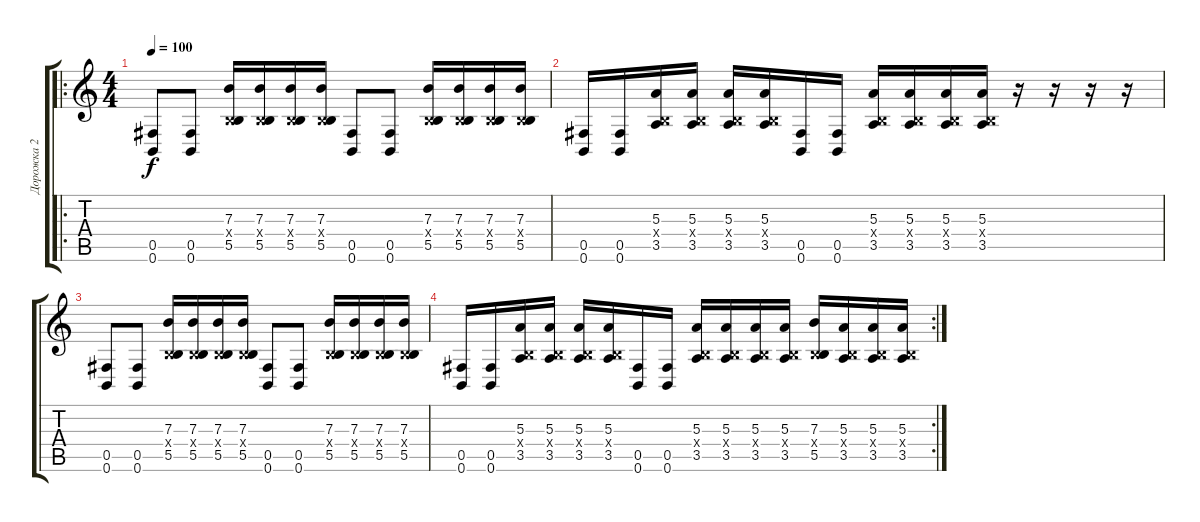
\track ("Дорожка 2" "Дорожка 2") {instrument distortionguitar}
\staff {score tabs}
\tuning (Db4 Ab3 E3 B2 Gb2 B1) {hide}
\ro
\ts (4 4)
\tempo 100
\clef g2
\ks c
(0.5 0.6).8{dy f} (0.5 0.6).8 (7.3 0.4{x} 5.5).16 (7.3 0.4{x} 5.5).16 (7.3 0.4{x} 5.5).16 (7.3 0.4{x} 5.5).16 (0.5 0.6).8 (0.5 0.6).8 (7.3 0.4{x} 5.5).16 (7.3 0.4{x} 5.5).16 (7.3 0.4{x} 5.5).16 (7.3 0.4{x} 5.5).16 |
(0.5 0.6).16 (0.5 0.6).16 (5.3 0.4{x} 3.5).16 (5.3 0.4{x} 3.5).16 (5.3 0.4{x} 3.5).16 (5.3 0.4{x} 3.5).16 (0.5 0.6).16 (0.5 0.6).16 (5.3 0.4{x} 3.5).16 (5.3 0.4{x} 3.5).16 (5.3 0.4{x} 3.5).16 (5.3 0.4{x} 3.5).16 r.16 r.16 r.16 r.16 |
(0.5 0.6).8 (0.5 0.6).8 (7.3 0.4{x} 5.5).16 (7.3 0.4{x} 5.5).16 (7.3 0.4{x} 5.5).16 (7.3 0.4{x} 5.5).16 (0.5 0.6).8 (0.5 0.6).8 (7.3 0.4{x} 5.5).16 (7.3 0.4{x} 5.5).16 (7.3 0.4{x} 5.5).16 (7.3 0.4{x} 5.5).16 |
\rc 2
(0.5 0.6).16 (0.5 0.6).16 (5.3 0.4{x} 3.5).16 (5.3 0.4{x} 3.5).16 (5.3 0.4{x} 3.5).16 (5.3 0.4{x} 3.5).16 (0.5 0.6).16 (0.5 0.6).16 (5.3 0.4{x} 3.5).16 (5.3 0.4{x} 3.5).16 (5.3 0.4{x} 3.5).16 (5.3 0.4{x} 3.5).16 (7.3 0.4{x} 5.5).16 (5.3 0.4{x} 3.5).16 (5.3 0.4{x} 3.5).16 (5.3 0.4{x} 3.5).16
